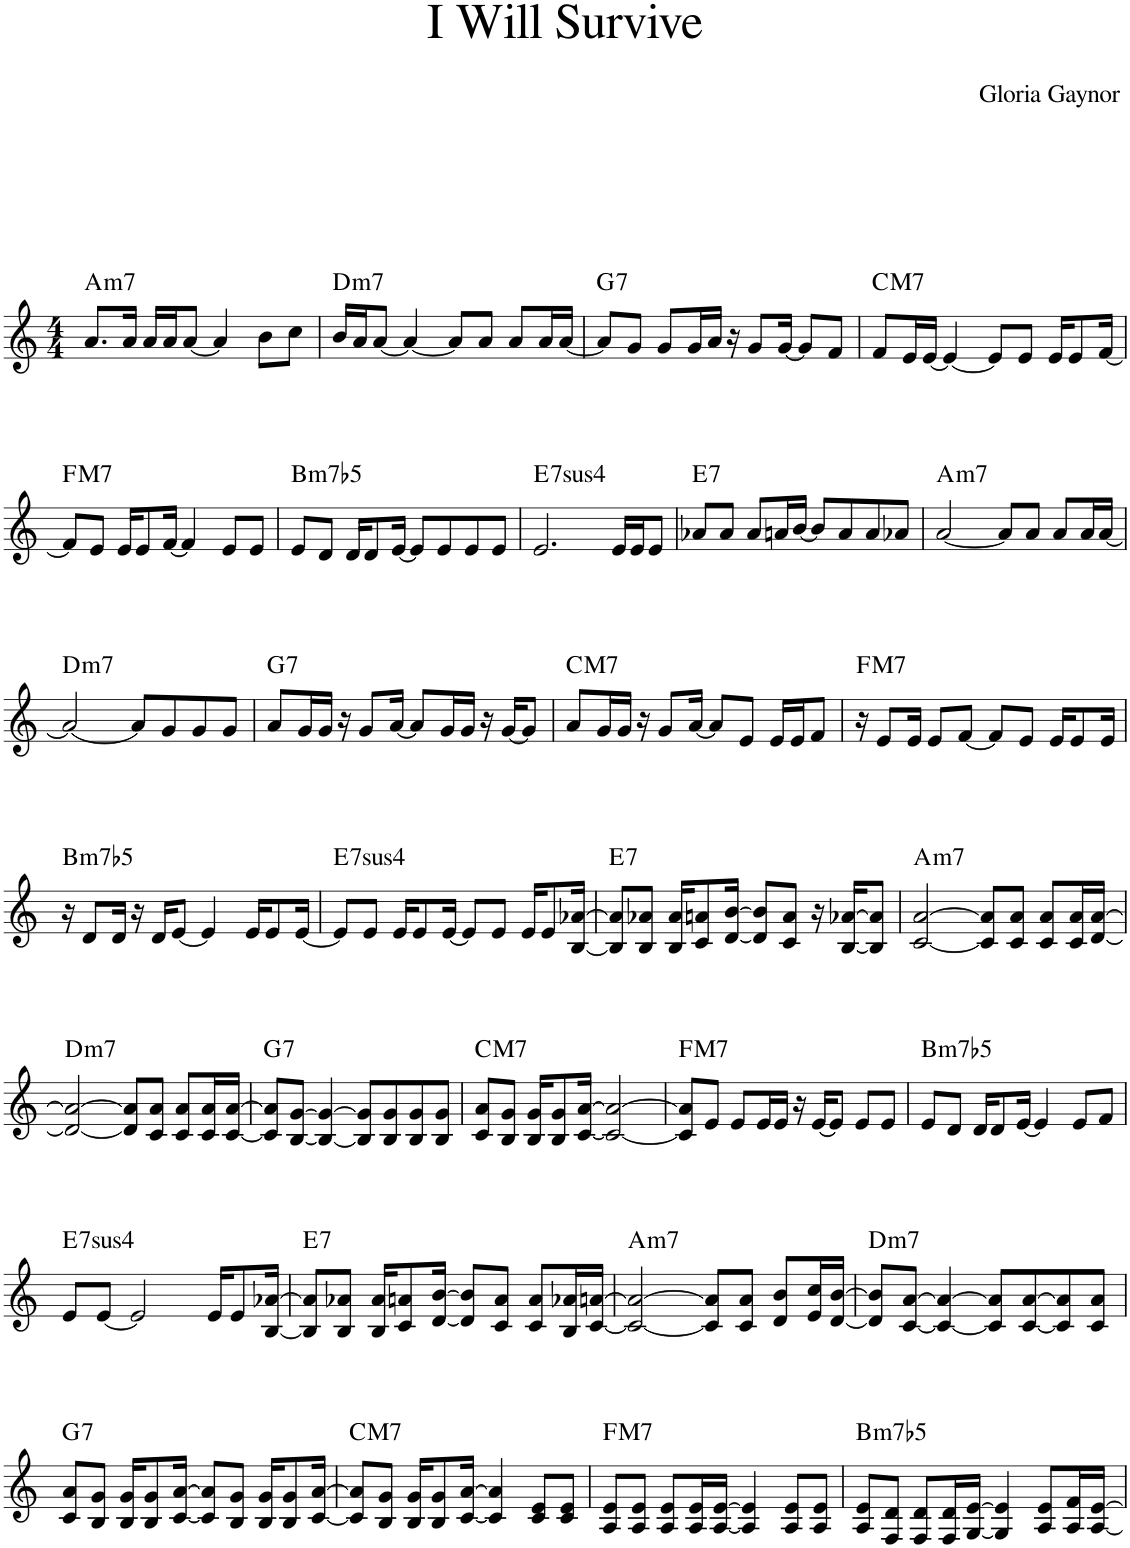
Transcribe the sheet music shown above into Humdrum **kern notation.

**kern	**harte
*part1	*part1
*staff1	*
*I"Piano	*
*I'Pno.	*
*clefG2	*
*k[]	*
*M4/4	*
=1	=1
!	!LO:H:kt=m7
8.a/L	A:min7
16a/Jk	.
16a/LL	.
16a/J	.
[8a/J	.
4a/]	.
8b\L	.
8cc\J	.
=2	=2
!	!LO:H:kt=m7
16b/LL	D:min7
16a/J	.
[8a/J	.
4a/_	.
8a/L]	.
8a/J	.
8a/L	.
16a/L	.
[16a/JJ	.
=3	=3
!	!LO:H:kt=7
8a/L]	G:7
8g/J	.
8g/L	.
16g/L	.
16a/JJ	.
16r	.
8g/L	.
[16g/Jk	.
8g/L]	.
8f/J	.
=4	=4
!	!LO:H:kt=M7
8f/L	C:maj7
16e/L	.
[16e/JJ	.
4e/_	.
8e/L]	.
8e/J	.
16e/KL	.
8e/	.
[16f/Jk	.
!!LO:LB:g=z
=5	=5
!	!LO:H:kt=M7
8f/L]	F:maj7
8e/J	.
16e/KL	.
8e/	.
[16f/Jk	.
4f/]	.
8e/L	.
8e/J	.
=6	=6
!	!LO:H:kt=m7b5
8e/L	B:hdim7
8d/J	.
16d/KL	.
8d/	.
[16e/Jk	.
8e/L]	.
8e/	.
8e/	.
8e/J	.
=7	=7
!	!LO:H:kt=74
2.e/	E:sus4(7)
16e/LL	.
16e/J	.
8e/J	.
=8	=8
!	!LO:H:kt=7
8a-X/L	E:7
8a-/J	.
8a-/L	.
16an/L	.
[16b/JJ	.
8b/L]	.
8a/	.
8a/	.
8a-X/J	.
=9	=9
!	!LO:H:kt=m7
[2a/	A:min7
8a/L]	.
8a/J	.
8a/L	.
16a/L	.
[16a/JJ	.
!!LO:LB:g=z
=10	=10
!	!LO:H:kt=m7
2a/_	D:min7
8a/L]	.
8g/	.
8g/	.
8g/J	.
=11	=11
!	!LO:H:kt=7
8a/L	G:7
16g/L	.
16g/JJ	.
16r	.
8g/L	.
[16a/Jk	.
8a/L]	.
16g/L	.
16g/JJ	.
16r	.
[16g/KL	.
8g/J]	.
=12	=12
!	!LO:H:kt=M7
8a/L	C:maj7
16g/L	.
16g/JJ	.
16r	.
8g/L	.
[16a/Jk	.
8a/L]	.
8e/J	.
16e/LL	.
16e/J	.
8f/J	.
=13	=13
!	!LO:H:kt=M7
16r	F:maj7
8e/L	.
16e/Jk	.
8e/L	.
[8f/J	.
8f/L]	.
8e/J	.
16e/KL	.
8e/	.
16e/Jk	.
!!LO:LB:g=z
=14	=14
!	!LO:H:kt=m7b5
16r	B:hdim7
8d/L	.
16d/Jk	.
16r	.
16d/KL	.
[8e/J	.
4e/]	.
16e/KL	.
8e/	.
[16e/Jk	.
=15	=15
!	!LO:H:kt=74
8e/L]	E:sus4(7)
8e/J	.
16e/KL	.
8e/	.
[16e/Jk	.
8e/L]	.
8e/J	.
16e/KL	.
8e/	.
[16B/ [16a-X/Jk	.
=16	=16
!	!LO:H:kt=7
8B/] 8a-/]L	E:7
8B/ 8a-X/J	.
16B/ 16a-/KL	.
8c/ 8an/	.
[16d/ [16b/Jk	.
8d/] 8b/]L	.
8c/ 8a/J	.
16r	.
[16B/ [16a-X/KL	.
8B/] 8a-/]J	.
=17	=17
!	!LO:H:kt=m7
[2c/ [2a/	A:min7
8c/] 8a/]L	.
8c/ 8a/J	.
8c/ 8a/L	.
16c/ 16a/L	.
[16d/ [16a/JJ	.
!!LO:LB:g=z
=18	=18
!	!LO:H:kt=m7
2d/_ 2a/_	D:min7
8d/] 8a/]L	.
8c/ 8a/J	.
8c/ 8a/L	.
16c/ 16a/L	.
[16c/ [16a/JJ	.
=19	=19
!	!LO:H:kt=7
8c/] 8a/]L	G:7
[8B/ [8g/J	.
4B/_ 4g/_	.
8B/] 8g/]L	.
8B/ 8g/	.
8B/ 8g/	.
8B/ 8g/J	.
=20	=20
!	!LO:H:kt=M7
8c/ 8a/L	C:maj7
8B/ 8g/J	.
16B/ 16g/KL	.
8B/ 8g/	.
[16c/ [16a/Jk	.
2c/_ 2a/_	.
=21	=21
!	!LO:H:kt=M7
8c/] 8a/]L	F:maj7
8e/J	.
8e/L	.
16e/L	.
16e/JJ	.
16r	.
[16e/KL	.
8e/J]	.
8e/L	.
8e/J	.
=22	=22
!	!LO:H:kt=m7b5
8e/L	B:hdim7
8d/J	.
16d/KL	.
8d/	.
[16e/Jk	.
4e/]	.
8e/L	.
8f/J	.
!!LO:LB:g=z
=23	=23
!	!LO:H:kt=74
8e/L	E:sus4(7)
[8e/J	.
2e/]	.
16e/KL	.
8e/	.
[16B/ [16a-X/Jk	.
=24	=24
!	!LO:H:kt=7
8B/] 8a-/]L	E:7
8B/ 8a-X/J	.
16B/ 16a-/KL	.
8c/ 8an/	.
[16d/ [16b/Jk	.
8d/] 8b/]L	.
8c/ 8a/J	.
8c/ 8a/L	.
16B/ 16a-X/L	.
[16c/ [16an/JJ	.
=25	=25
!	!LO:H:kt=m7
2c/_ 2a/_	A:min7
8c/] 8a/]L	.
8c/ 8a/J	.
8d/ 8b/L	.
16e/ 16cc/L	.
[16d/ [16b/JJ	.
=26	=26
!	!LO:H:kt=m7
8d/] 8b/]L	D:min7
[8c/ [8a/J	.
4c/_ 4a/_	.
8c/] 8a/]L	.
[8c/ [8a/	.
8c/] 8a/]	.
8c/ 8a/J	.
!!LO:LB:g=z
=27	=27
!	!LO:H:kt=7
8c/ 8a/L	G:7
8B/ 8g/J	.
16B/ 16g/KL	.
8B/ 8g/	.
[16c/ [16a/Jk	.
8c/] 8a/]L	.
8B/ 8g/J	.
16B/ 16g/KL	.
8B/ 8g/	.
[16c/ [16a/Jk	.
=28	=28
!	!LO:H:kt=M7
8c/] 8a/]L	C:maj7
8B/ 8g/J	.
16B/ 16g/KL	.
8B/ 8g/	.
[16c/ [16a/Jk	.
4c/] 4a/]	.
8c/ 8e/L	.
8c/ 8e/J	.
=29	=29
!	!LO:H:kt=M7
8A/ 8e/L	F:maj7
8A/ 8e/J	.
8A/ 8e/L	.
16A/ 16e/L	.
[16A/ [16e/JJ	.
4A/] 4e/]	.
8A/ 8e/L	.
8A/ 8e/J	.
=30	=30
!	!LO:H:kt=m7b5
8A/ 8e/L	B:hdim7
8F/ 8d/J	.
8F/ 8d/L	.
16F/ 16d/L	.
[16G/ [16e/JJ	.
4G/] 4e/]	.
8A/ 8e/L	.
16A/ 16f/L	.
[16A/ [16e/JJ	.
=	=
*-	*-
